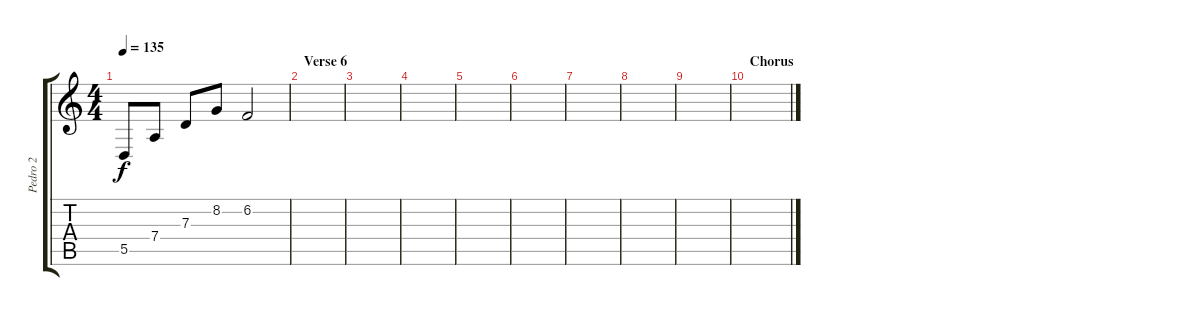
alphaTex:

\track ("Pedro 2" "Pedro 2") {instrument tubularbells}
\staff {score tabs}
\tuning (E4 B3 G3 D3 A2 E2) {hide}
\ts (4 4)
\tempo 135
\clef g2
\ks c
5.5.8{dy f} 7.4.8 7.3.8 8.2.8 6.2.2 |
\section ("" "Verse 6")
|
|
|
|
|
|
|
|
\section ("" "Chorus")
